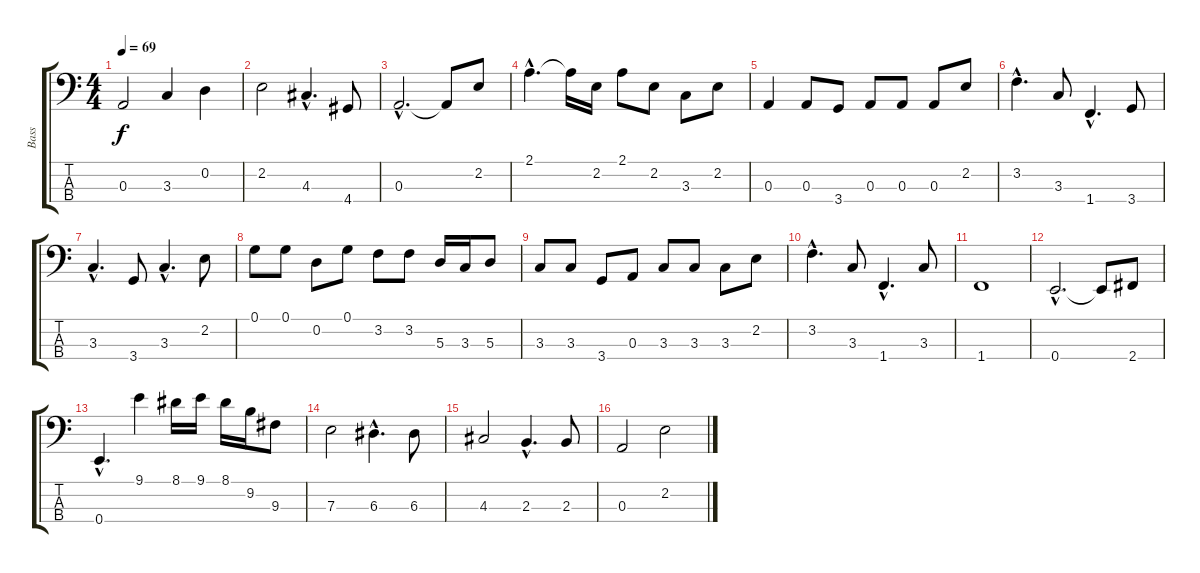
\track ("Bass" "Bass") {instrument electricbassfinger}
\staff {score tabs}
\tuning (G2 D2 A1 E1) {hide}
\ts (4 4)
\tempo 69
\clef f4
\ks c
0.3.2{dy f} 3.3.4 0.2.4 |
2.2.2 4.3{hac}.4{d} 4.4.8 |
0.3{hac}.2{d} 0.3{t}.8 2.2.8 |
2.1{hac}.4{d} 2.1{t}.16 2.2.16 2.1.8 2.2.8 3.3.8 2.2.8 |
0.3.4 0.3.8 3.4.8 0.3.8 0.3.8 0.3.8 2.2.8 |
3.2{hac}.4{d} 3.3.8 1.4{hac}.4{d} 3.4.8 |
3.3{hac}.4{d} 3.4.8 3.3{hac}.4{d} 2.2.8 |
0.1.8 0.1.8 0.2.8 0.1.8 3.2.8 3.2.8 5.3.16 3.3.16 5.3.8 |
3.3.8 3.3.8 3.4.8 0.3.8 3.3.8 3.3.8 3.3.8 2.2.8 |
3.2{hac}.4{d} 3.3.8 1.4{hac}.4{d} 3.3.8 |
1.4.1 |
0.4{hac}.2{d} 0.4{t}.8 2.4.8 |
0.4{hac}.4{d} 9.1.4 8.1.16 9.1.16 8.1.16 9.2.16 9.3.8 |
7.3.2 6.3{hac}.4{d} 6.3.8 |
4.3.2 2.3{hac}.4{d} 2.3.8 |
0.3.2 2.2.2
